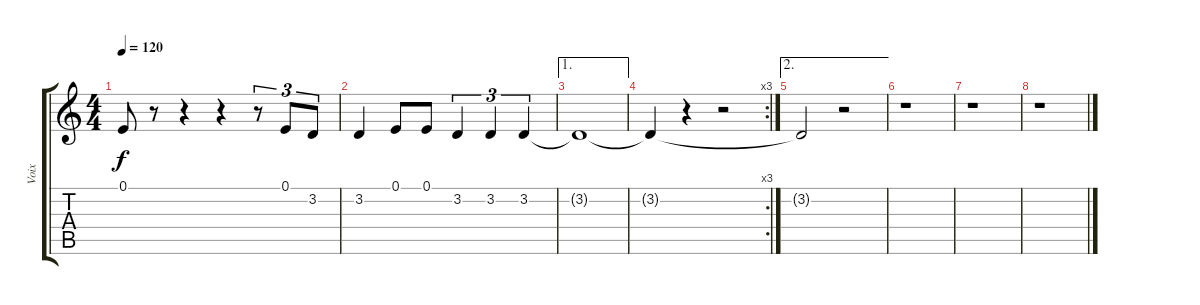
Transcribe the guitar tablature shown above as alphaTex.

\track ("Voix" "Voix") {instrument harmonica}
\staff {score tabs}
\tuning (E4 B3 G3 D3 A2 E2) {hide}
\ts (4 4)
\tempo 120
\clef g2
\ks c
0.1{t}.8{dy f} r.8 r.4 r.4 r.8{tu (3 2)} 0.1.8{tu (3 2)} 3.2.8{tu (3 2)} |
3.2.4 0.1.8 0.1.8 3.2.4{tu (3 2)} 3.2.4{tu (3 2)} 3.2.4{tu (3 2)} |
\ae 1
3.2{t}.1 |
\rc 3
3.2{t}.4 r.4 r.2 |
\ae 2
3.2{t}.2 r.2 |
r.1 |
r.1 |
r.1
